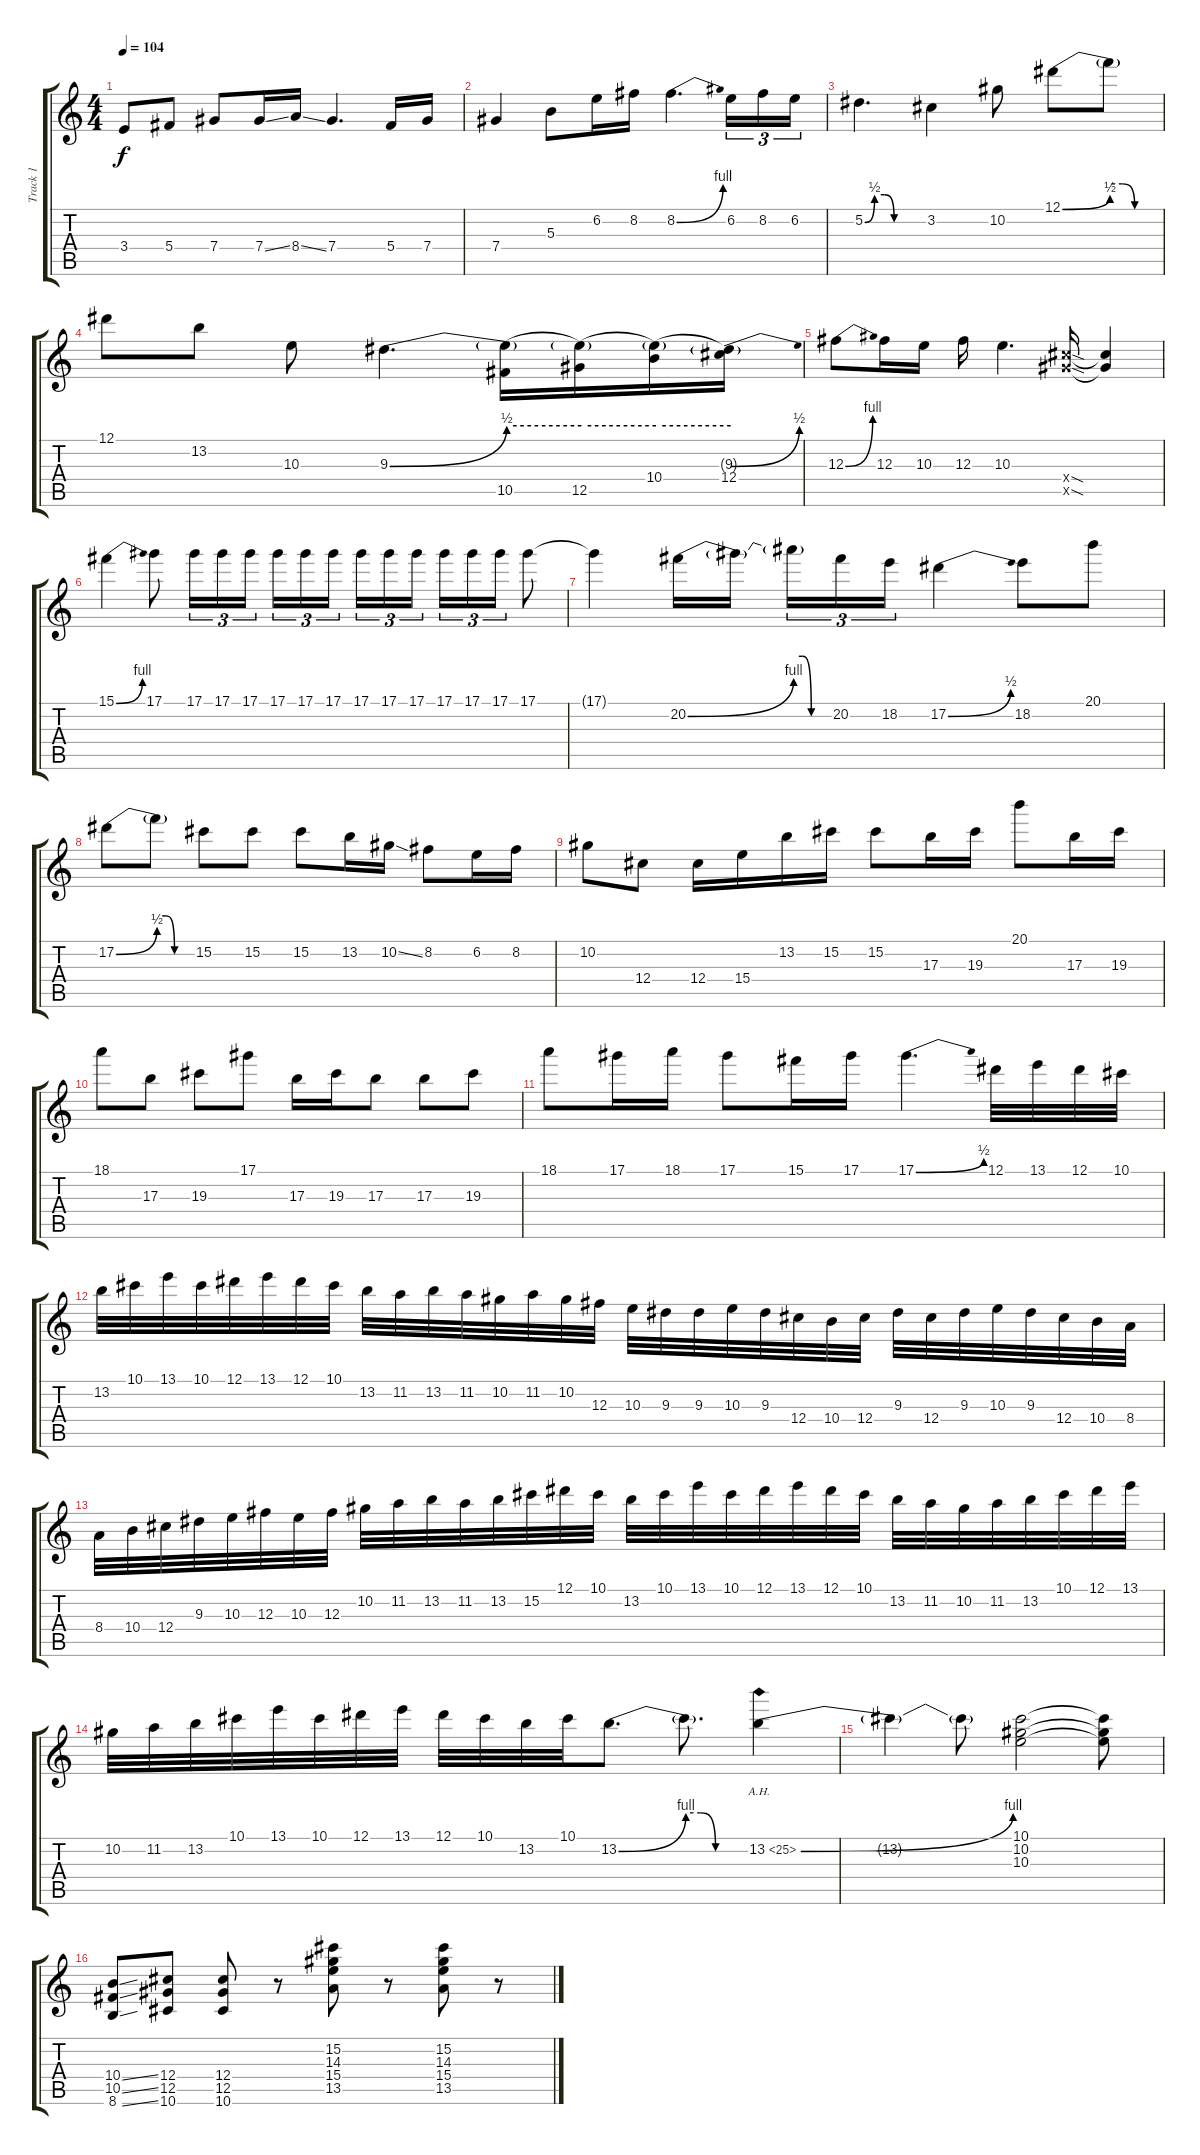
\track ("Track 1" "Track 1") {instrument electricguitarclean}
\staff {score tabs}
\tuning (Eb4 Bb3 Gb3 Db3 Ab2 Eb2) {hide}
\ts (4 4)
\tempo 104
\clef g2
\ks c
3.4.8{dy f} 5.4.8 7.4.8 7.4{ss}.16 8.4{ss}.16 7.4.4{d} 5.4.16 7.4.16 |
7.4.4 5.3.8 6.2.16 8.2.16 8.2{be (bend 0 0 60 4)}.4{d} 6.2.16{tu (3 2)} 8.2.16{tu (3 2)} 6.2.16{tu (3 2)} |
5.2{be (custom 0 0 10 2 20 2 30 0 60 0)}.4{d} 3.2.4 10.2.8 12.1{be (bend 0 0 60 2)}.8 12.1{be (custom 0 4 15 4 30 0 60 0) t}.8 |
12.1.8 13.2.8 10.3.8 9.3{be (bend 0 0 60 2)}.4{d} (9.3{be (hold 0 2 60 2) t} 10.5).16 (9.3{be (hold 0 2 60 2) t} 12.5).16 (9.3{be (hold 0 2 60 2) t} 10.4).16 (9.3{be (bend 0 0 60 2) t} 12.4).16 |
12.3{be (bend 0 0 60 4)}.8 12.3.16 10.3.16 12.3.16 10.3.4{d} (12.4{sod x} 12.5{sod x}).16 (12.4{t} 12.5{t}).4 |
15.1{be (bend 0 0 60 4)}.4 17.1.8 17.1.16{tu (3 2)} 17.1.16{tu (3 2)} 17.1.16{tu (3 2)} 17.1.16{tu (3 2)} 17.1.16{tu (3 2)} 17.1.16{tu (3 2) beam splitsecondary} 17.1.16{tu (3 2)} 17.1.16{tu (3 2)} 17.1.16{tu (3 2)} 17.1.16{tu (3 2)} 17.1.16{tu (3 2)} 17.1.16{tu (3 2)} 17.1.8 |
17.1{t}.4 20.2{be (bend 0 0 60 4)}.16 20.2{t}.16{beam splitsecondary} 20.2{be (custom 0 8 15 8 30 0 60 0) t}.16{tu (3 2)} 20.2.16{tu (3 2)} 18.2.16{tu (3 2)} 17.2{be (bend 0 0 60 2)}.4 18.2.8 20.1.8 |
17.2{be (bend 0 0 60 2)}.8 17.2{be (custom 0 4 15 4 30 0 60 0) t}.8 15.2.8 15.2.8 15.2.8 13.2.16 10.2{ss}.16 8.2.8 6.2.16 8.2.16 |
10.2.8 12.4.8 12.4.16 15.4.16 13.2.16 15.2.16 15.2.8 17.3.16 19.3.16 20.1.8 17.3.16 19.3.16 |
18.1.8 17.3.8 19.3.8 17.1.8 17.3.16 19.3.16 17.3.8 17.3.8 19.3.8 |
18.1.8 17.1.16 18.1.16 17.1.8 15.1.16 17.1.16 17.1{be (bend 0 0 60 2)}.4{d} 12.1.32 13.1.32 12.1.32 10.1.32 |
13.2.32 10.1.32 13.1.32 10.1.32 12.1.32 13.1.32 12.1.32 10.1.32 13.2.32 11.2.32 13.2.32 11.2.32 10.2.32 11.2.32 10.2.32 12.3.32 10.3.32 9.3.32 9.3.32 10.3.32 9.3.32 12.4.32 10.4.32 12.4.32 9.3.32 12.4.32 9.3.32 10.3.32 9.3.32 12.4.32 10.4.32 8.4.32 |
8.4.32 10.4.32 12.4.32 9.3.32 10.3.32 12.3.32 10.3.32 12.3.32 10.2.32 11.2.32 13.2.32 11.2.32 13.2.32 15.2.32 12.1.32 10.1.32 13.2.32 10.1.32 13.1.32 10.1.32 12.1.32 13.1.32 12.1.32 10.1.32 13.2.32 11.2.32 10.2.32 11.2.32 13.2.32 10.1.32 12.1.32 13.1.32 |
10.2.32 11.2.32 13.2.32 10.1.32 13.1.32 10.1.32 12.1.32 13.1.32 12.1.32 10.1.32 13.2.32 10.1.32 13.2{be (bend 0 0 60 4)}.8{d} 13.2{be (custom 0 4 15 4 30 0 60 0) t}.8{d} 13.2{be (bend 0 0 60 4) ah 12}.4 |
13.2{t}.4 13.2{t}.8 (10.1 10.2 10.3).2 (10.1{t} 10.2{t} 10.3{t}).8 |
(10.4{ss} 10.5{ss} 8.6{ss}).8 (12.4 12.5 10.6).8 (12.4 12.5 10.6).8 r.8 (15.2 14.3 15.4 13.5).8 r.8 (15.2 14.3 15.4 13.5).8 r.8
